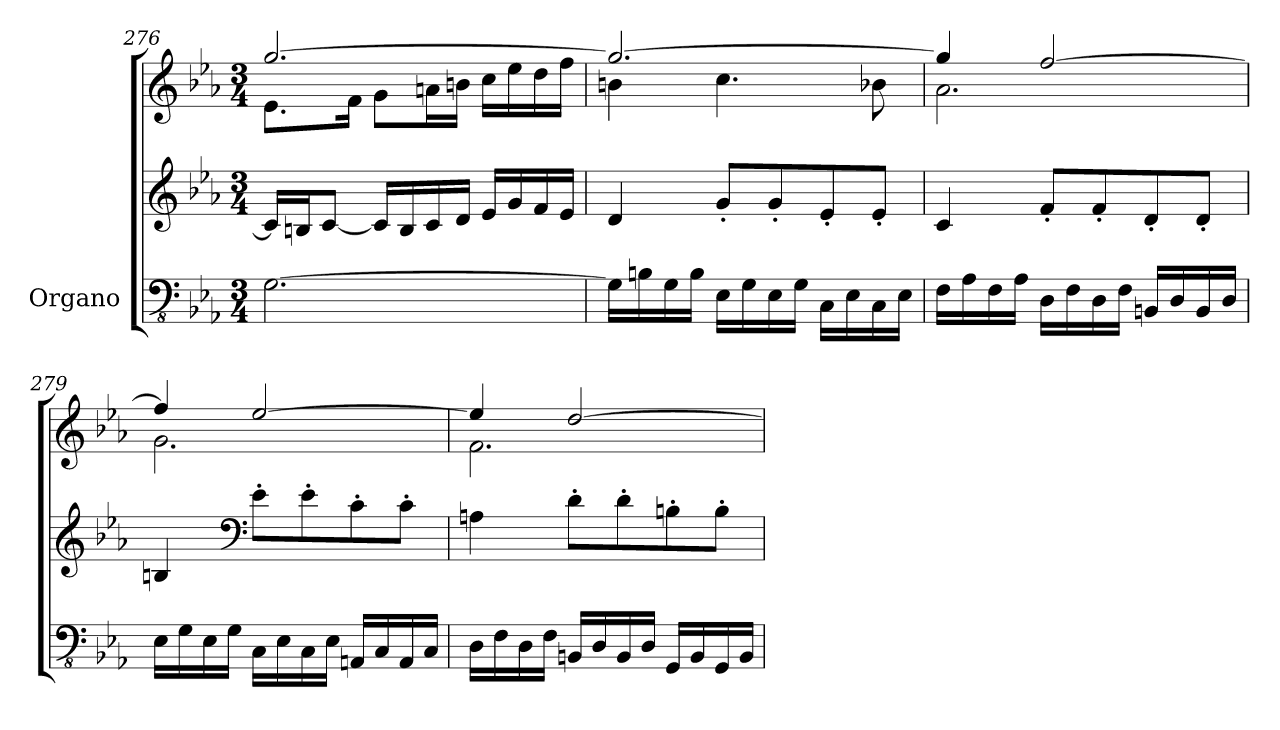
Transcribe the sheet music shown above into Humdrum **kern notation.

**kern	**kern	**kern
*part1	*part1	*part1
*staff3	*staff2	*staff1
*I"Organo	*	*
*clefFv4	*clefG2	*clefG2
*k[b-e-a-]	*k[b-e-a-]	*k[b-e-a-]
*M3/4	*M3/4	*M3/4
=276	=276	=276
*	*	*^
[2.GG\	16c/LL]	[2.gg/	8.e-\L
.	16Bn/J	.	.
.	[8c/J	.	.
.	.	.	16f\Jk
.	16c/LL]	.	8g\L
.	16B/	.	.
.	16c/	.	16an\L
.	16d/JJ	.	16bn\JJ
.	16e-/LL	.	16cc\LL
.	16g/	.	16ee-\
.	16f/	.	16dd\
.	16e-/JJ	.	16ff\JJ
=277	=277	=277	=277
16GG\LL]	4d/	2.gg/_	4bn\
16BBn\	.	.	.
16GG\	.	.	.
16BB\JJ	.	.	.
16EE-\LL	8g'/L	.	4.cc\
16GG\	.	.	.
16EE-\	8g'/	.	.
16GG\JJ	.	.	.
16CC\LL	8e-'/	.	.
16EE-\	.	.	.
16CC\	8e-'/J	.	8b-X\
16EE-\JJ	.	.	.
!!LO:LB:g=z	!!
=278	=278	=278	=278
16FF\LL	4c/	4gg/]	2.a-\
16AA-\	.	.	.
16FF\	.	.	.
16AA-\JJ	.	.	.
16DD\LL	8f'/L	[2ff/	.
16FF\	.	.	.
16DD\	8f'/	.	.
16FF\JJ	.	.	.
16BBBn/LL	8d'/	.	.
16DD/	.	.	.
16BBB/	8d'/J	.	.
16DD/JJ	.	.	.
=279	=279	=279	=279
16EE-\LL	4Bn/	4ff/]	2.g\
16GG\	.	.	.
16EE-\	.	.	.
16GG\JJ	.	.	.
*	*clefF4	*	*
16CC\LL	8e-'\L	[2ee-/	.
16EE-\	.	.	.
16CC\	8e-'\	.	.
16EE-\JJ	.	.	.
16AAAn/LL	8c'\	.	.
16CC/	.	.	.
16AAA/	8c'\J	.	.
16CC/JJ	.	.	.
=280	=280	=280	=280
16DD\LL	4An\	4ee-/]	2.f\
16FF\	.	.	.
16DD\	.	.	.
16FF\JJ	.	.	.
16BBBn/LL	8d'\L	[2dd/	.
16DD/	.	.	.
16BBB/	8d'\	.	.
16DD/JJ	.	.	.
16GGG/LL	8Bn'\	.	.
16BBB/	.	.	.
16GGG/	8B'\J	.	.
16BBB/JJ	.	.	.
*	*	*v	*v
=	=	=
*-	*-	*-
